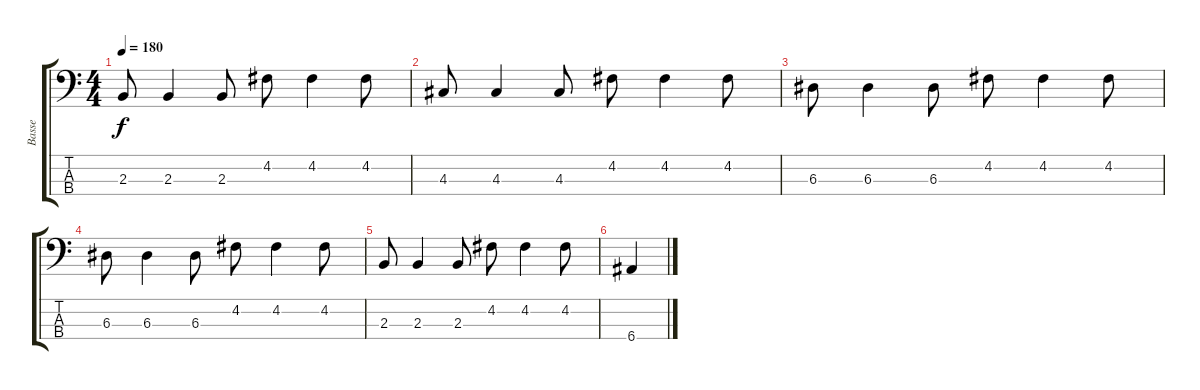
\track ("Basse" "Basse") {instrument slapbass1}
\staff {score tabs}
\tuning (G2 D2 A1 E1) {hide}
\ts (4 4)
\tempo 180
\clef f4
\ks c
2.3.8{dy f} 2.3.4 2.3.8 4.2.8 4.2.4 4.2.8 |
4.3.8 4.3.4 4.3.8 4.2.8 4.2.4 4.2.8 |
6.3.8 6.3.4 6.3.8 4.2.8 4.2.4 4.2.8 |
6.3.8 6.3.4 6.3.8 4.2.8 4.2.4 4.2.8 |
2.3.8 2.3.4 2.3.8 4.2.8 4.2.4 4.2.8 |
6.4.4
